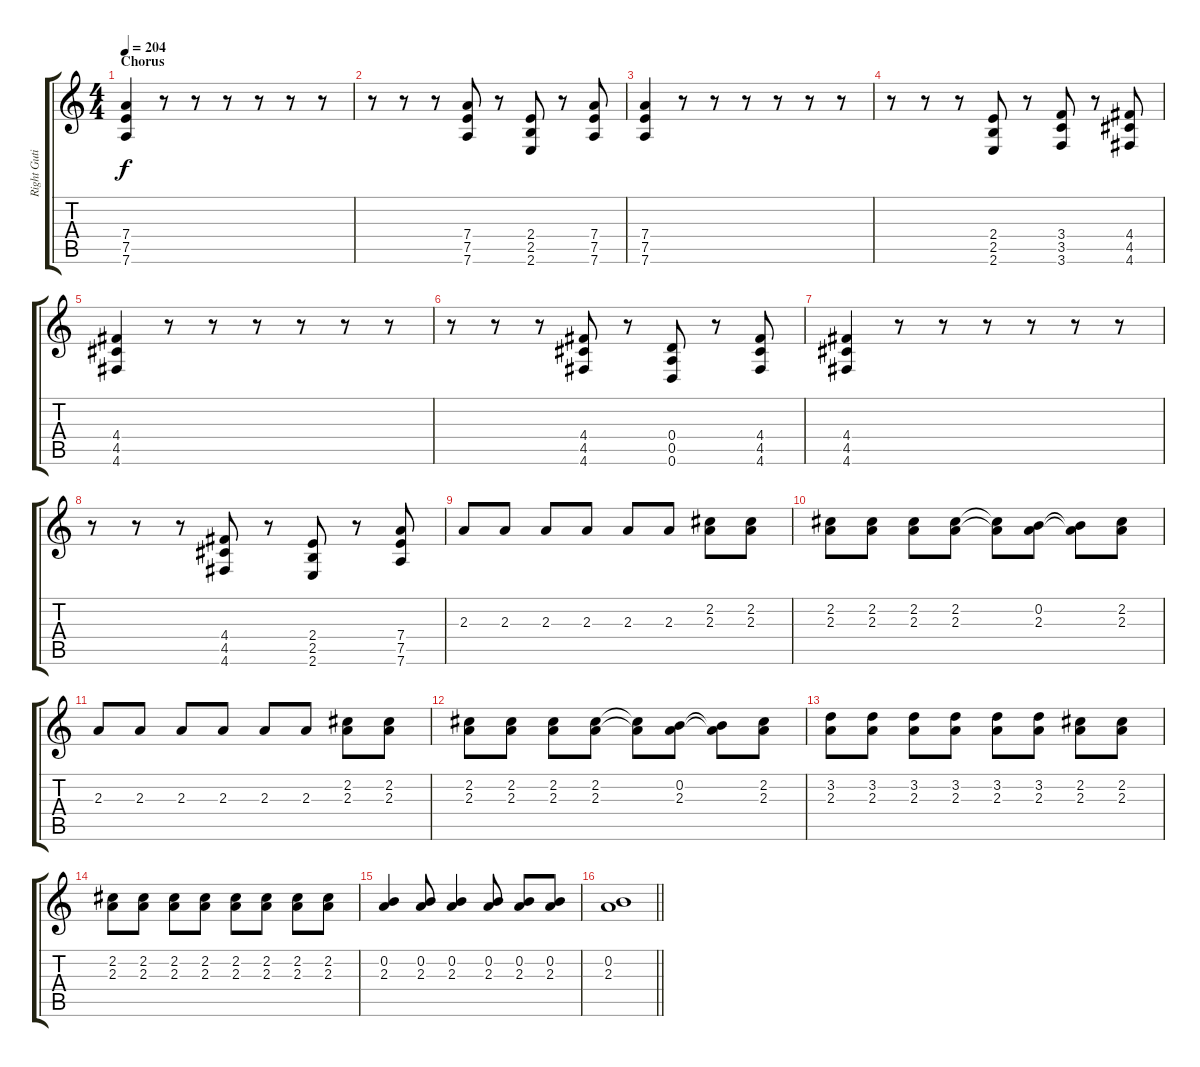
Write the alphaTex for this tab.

\track ("Right Gutiar (Lead)" "Right Guti") {instrument overdrivenguitar}
\staff {score tabs}
\tuning (E4 B3 G3 D3 A2 D2) {hide}
\ts (4 4)
\section ("" "Chorus")
\tempo 204
\clef g2
\ks c
(7.4 7.5 7.6).4{dy f} r.8 r.8 r.8 r.8 r.8 r.8 |
r.8 r.8 r.8 (7.4 7.5 7.6).8 r.8 (2.4 2.5 2.6).8 r.8 (7.4 7.5 7.6).8 |
(7.4 7.5 7.6).4 r.8 r.8 r.8 r.8 r.8 r.8 |
r.8 r.8 r.8 (2.4 2.5 2.6).8 r.8 (3.4 3.5 3.6).8 r.8 (4.4 4.5 4.6).8 |
(4.4 4.5 4.6).4 r.8 r.8 r.8 r.8 r.8 r.8 |
r.8 r.8 r.8 (4.4 4.5 4.6).8 r.8 (0.4 0.5 0.6).8 r.8 (4.4 4.5 4.6).8 |
(4.4 4.5 4.6).4 r.8 r.8 r.8 r.8 r.8 r.8 |
r.8 r.8 r.8 (4.4 4.5 4.6).8 r.8 (2.4 2.5 2.6).8 r.8 (7.4 7.5 7.6).8 |
2.3.8 2.3.8 2.3.8 2.3.8 2.3.8 2.3.8 (2.2 2.3).8 (2.2 2.3).8 |
(2.2 2.3).8 (2.2 2.3).8 (2.2 2.3).8 (2.2 2.3).8 (2.2{t} 2.3{t}).8 (0.2 2.3).8 (0.2{t} 2.3{t}).8 (2.2 2.3).8 |
2.3.8 2.3.8 2.3.8 2.3.8 2.3.8 2.3.8 (2.2 2.3).8 (2.2 2.3).8 |
(2.2 2.3).8 (2.2 2.3).8 (2.2 2.3).8 (2.2 2.3).8 (2.2{t} 2.3{t}).8 (0.2 2.3).8 (0.2{t} 2.3{t}).8 (2.2 2.3).8 |
(3.2 2.3).8 (3.2 2.3).8 (3.2 2.3).8 (3.2 2.3).8 (3.2 2.3).8 (3.2 2.3).8 (2.2 2.3).8 (2.2 2.3).8 |
(2.2 2.3).8 (2.2 2.3).8 (2.2 2.3).8 (2.2 2.3).8 (2.2 2.3).8 (2.2 2.3).8 (2.2 2.3).8 (2.2 2.3).8 |
(0.2 2.3).4 (0.2 2.3).8 (0.2 2.3).4 (0.2 2.3).8 (0.2 2.3).8 (0.2 2.3).8 |
\barLineRight lightlight
(0.2 2.3).1
